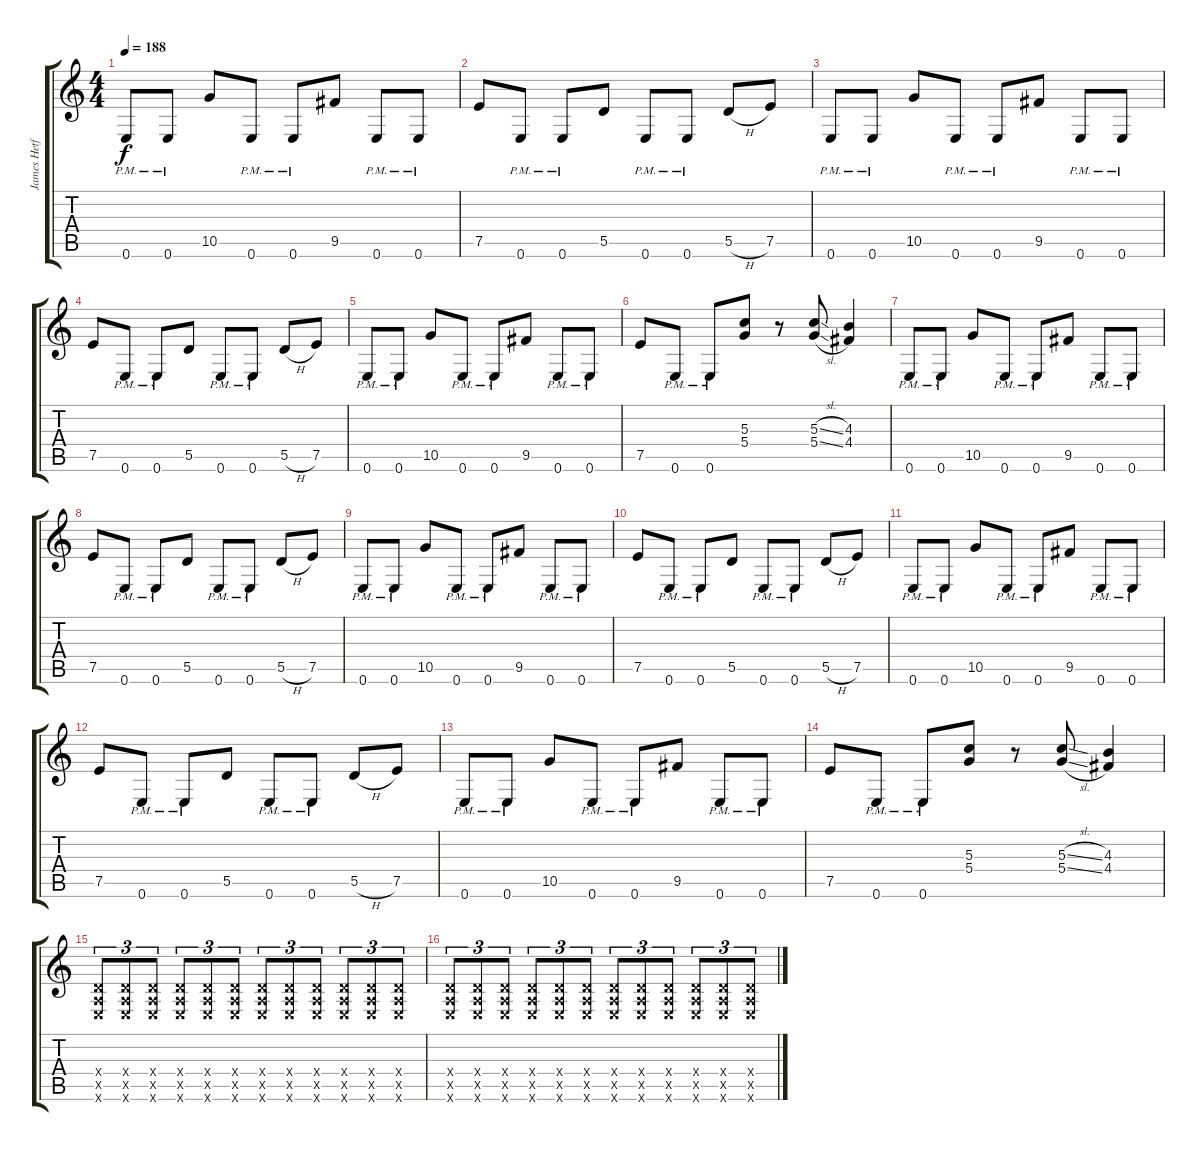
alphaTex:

\track ("James Hetfield" "James Hetf") {instrument distortionguitar}
\staff {score tabs}
\tuning (E4 B3 G3 D3 A2 E2) {hide}
\ts (4 4)
\tempo 188
\clef g2
\ks c
0.6{pm}.8{dy f} 0.6{pm}.8 10.5.8 0.6{pm}.8 0.6{pm}.8 9.5.8 0.6{pm}.8 0.6{pm}.8 |
7.5.8 0.6{pm}.8 0.6{pm}.8 5.5.8 0.6{pm}.8 0.6{pm}.8 5.5{h}.8 7.5.8 |
0.6{pm}.8 0.6{pm}.8 10.5.8 0.6{pm}.8 0.6{pm}.8 9.5.8 0.6{pm}.8 0.6{pm}.8 |
7.5.8 0.6{pm}.8 0.6{pm}.8 5.5.8 0.6{pm}.8 0.6{pm}.8 5.5{h}.8 7.5.8 |
0.6{pm}.8 0.6{pm}.8 10.5.8 0.6{pm}.8 0.6{pm}.8 9.5.8 0.6{pm}.8 0.6{pm}.8 |
7.5.8 0.6{pm}.8 0.6{pm}.8 (5.3 5.4).8 r.8 (5.3{sl} 5.4{sl}).8 (4.3 4.4).4 |
0.6{pm}.8 0.6{pm}.8 10.5.8 0.6{pm}.8 0.6{pm}.8 9.5.8 0.6{pm}.8 0.6{pm}.8 |
7.5.8 0.6{pm}.8 0.6{pm}.8 5.5.8 0.6{pm}.8 0.6{pm}.8 5.5{h}.8 7.5.8 |
0.6{pm}.8 0.6{pm}.8 10.5.8 0.6{pm}.8 0.6{pm}.8 9.5.8 0.6{pm}.8 0.6{pm}.8 |
7.5.8 0.6{pm}.8 0.6{pm}.8 5.5.8 0.6{pm}.8 0.6{pm}.8 5.5{h}.8 7.5.8 |
0.6{pm}.8 0.6{pm}.8 10.5.8 0.6{pm}.8 0.6{pm}.8 9.5.8 0.6{pm}.8 0.6{pm}.8 |
7.5.8 0.6{pm}.8 0.6{pm}.8 5.5.8 0.6{pm}.8 0.6{pm}.8 5.5{h}.8 7.5.8 |
0.6{pm}.8 0.6{pm}.8 10.5.8 0.6{pm}.8 0.6{pm}.8 9.5.8 0.6{pm}.8 0.6{pm}.8 |
7.5.8 0.6{pm}.8 0.6{pm}.8 (5.3 5.4).8 r.8 (5.3{sl} 5.4{sl}).8 (4.3 4.4).4 |
(0.4{x} 0.5{x} 0.6{x}).8{tu (3 2)} (0.4{x} 0.5{x} 0.6{x}).8{tu (3 2)} (0.4{x} 0.5{x} 0.6{x}).8{tu (3 2)} (0.4{x} 0.5{x} 0.6{x}).8{tu (3 2)} (0.4{x} 0.5{x} 0.6{x}).8{tu (3 2)} (0.4{x} 0.5{x} 0.6{x}).8{tu (3 2)} (0.4{x} 0.5{x} 0.6{x}).8{tu (3 2)} (0.4{x} 0.5{x} 0.6{x}).8{tu (3 2)} (0.4{x} 0.5{x} 0.6{x}).8{tu (3 2)} (0.4{x} 0.5{x} 0.6{x}).8{tu (3 2)} (0.4{x} 0.5{x} 0.6{x}).8{tu (3 2)} (0.4{x} 0.5{x} 0.6{x}).8{tu (3 2)} |
(0.4{x} 0.5{x} 0.6{x}).8{tu (3 2)} (0.4{x} 0.5{x} 0.6{x}).8{tu (3 2)} (0.4{x} 0.5{x} 0.6{x}).8{tu (3 2)} (0.4{x} 0.5{x} 0.6{x}).8{tu (3 2)} (0.4{x} 0.5{x} 0.6{x}).8{tu (3 2)} (0.4{x} 0.5{x} 0.6{x}).8{tu (3 2)} (0.4{x} 0.5{x} 0.6{x}).8{tu (3 2)} (0.4{x} 0.5{x} 0.6{x}).8{tu (3 2)} (0.4{x} 0.5{x} 0.6{x}).8{tu (3 2)} (0.4{x} 0.5{x} 0.6{x}).8{tu (3 2)} (0.4{x} 0.5{x} 0.6{x}).8{tu (3 2)} (0.4{x} 0.5{x} 0.6{x}).8{tu (3 2)}
